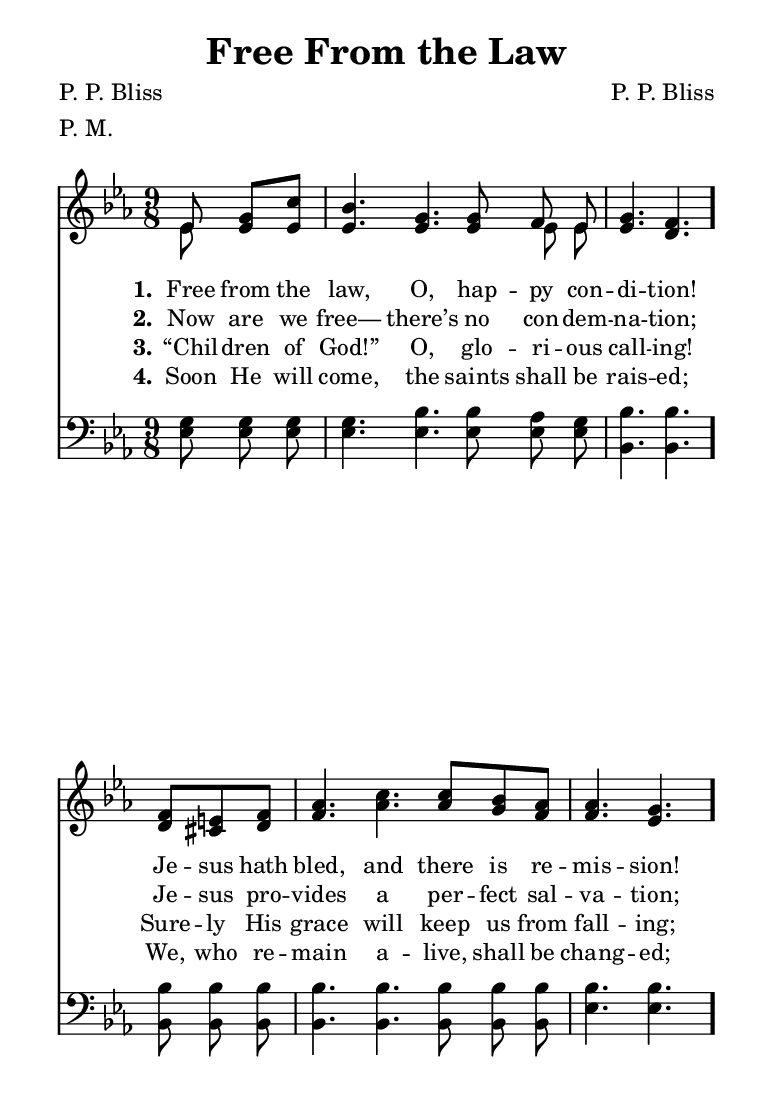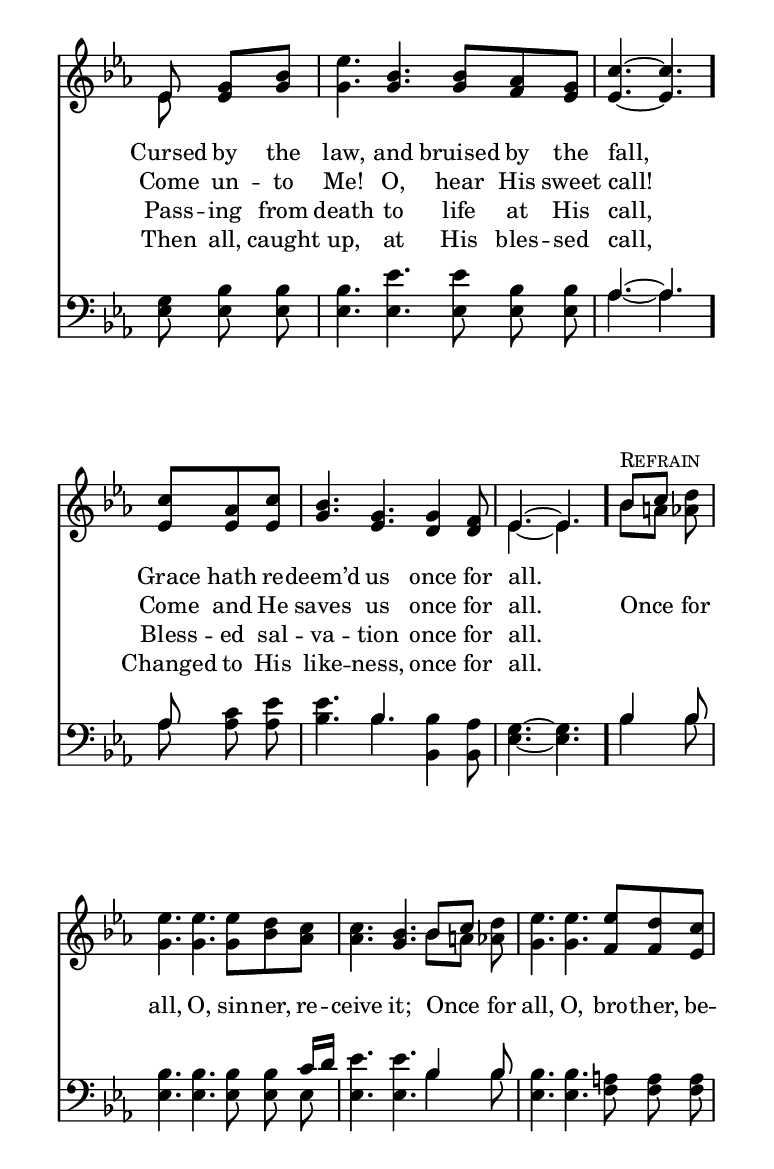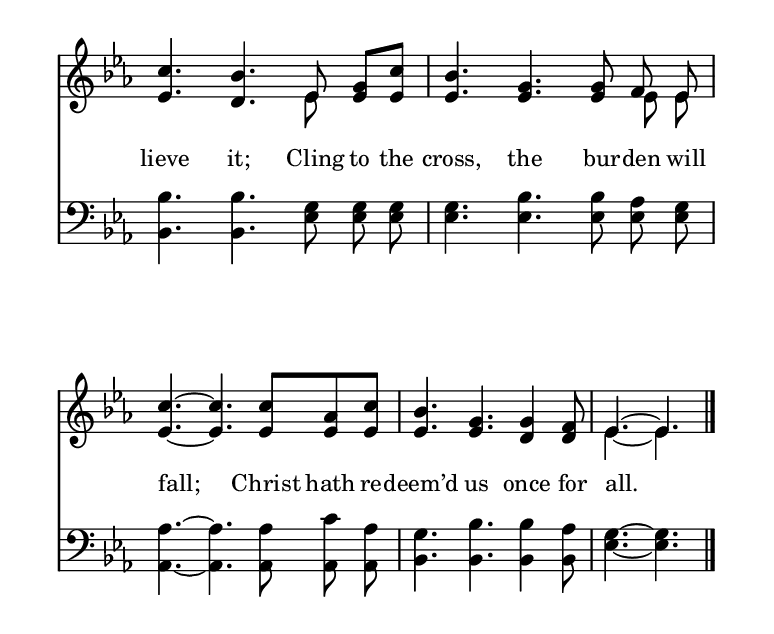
\include "common/global.ily"
\paper {
  \include "common/paper.ily"
  ragged-last-bottom = ##t
  % original has 5 systems on first page, one on second
  % that's a bit squashed for us
  systems-per-page = #(cond (is-eogsized 4) (#t #f))
  system-count = #(cond (is-eogsized 5) (#t #f))
}

\header{
  hymnnumber = "84"
  title = "Free From the Law"
  tunename = "Once For All"
  meter = "P. M."
  poet = "P. P. Bliss"
  composer = "P. P. Bliss"
  %copyright = ""
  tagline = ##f
}

% for fermata in MIDI
ta = { \tempo 4=80 }
tb = { \tempo 4=40 }

patternAA = { c8 c8 c8 | c4. c4. c8 c8 c8      | c4. c4. }
patternAB = { c8 c8 c8 | c4. c4. c4    c8      | c4. c4. }
patternAC = { c4    c8 | c4. c4. c8 c8 c16 c16 | c4. c4. }
patternAD = { c4    c8 | c4. c4. c8 c8 c8      | c4. c4. }

global = {
  \include "common/overrides.ily"
  \override Staff.TimeSignature.style = #'numbered
  \time 9/8
  \override Score.MetronomeMark.transparent = ##t % hide all fermata changes too
  \ta
  \key ees \major
  \partial 4.
  \autoBeamOff
}

notesSoprano = {
\global
\relative c' {

  \changePitch \patternAA { ees g c | bes g g f ees | g f }
  \changePitch \patternAA { f e f | aes c c bes aes | aes g }
  \changePitch \patternAA { ees g bes | ees bes bes aes g | c ~ c }
  \changePitch \patternAB { c aes c | bes g g f | ees ~ ees }

  << s^\markup { \small \caps "Refrain" }
  \changePitch \patternAA { bes'[ c] d | ees ees ees d c | c bes } >>
  \changePitch \patternAA { bes[ c] d | ees ees ees d c | c bes }
  \changePitch \patternAA { ees, g c | bes g g f ees | c' ~ c }
  \changePitch \patternAB { c aes c | bes g g f | ees ~ ees }

  \bar "|."

}
}

notesAlto = {
\global
\relative e' {

  \changePitch \patternAA { ees ees ees | ees ees ees ees ees | ees d }
  \changePitch \patternAA { d cis d | f aes aes g f | f ees }
  \changePitch \patternAA { ees ees g | g g g f ees | ees ~ ees }
  \changePitch \patternAB { ees ees ees | g ees d d | ees ~ ees }

  \changePitch \patternAA { bes'[ a] aes | g g g bes aes | aes g }
  \changePitch \patternAA { bes[ a] aes | g g f f ees | ees d }
  \changePitch \patternAA { ees ees ees | ees ees ees ees ees | ees ~ ees }
  \changePitch \patternAB { ees ees ees | ees ees d d | ees ~ ees }

}
}

notesTenor = {
\global
\relative a {

  \changePitch \patternAA { g g g | g bes bes aes g | bes bes }
  \changePitch \patternAA { bes bes bes | bes bes bes bes bes | bes bes }
  \changePitch \patternAA { g bes bes | bes ees ees bes bes | aes ~ aes }
  \changePitch \patternAB { aes c ees | ees bes bes aes | g ~ g }

  \changePitch \patternAC { bes bes | bes bes bes bes c[ d] | ees ees }
  \changePitch \patternAD { bes bes | bes bes a a a | bes bes }
  \changePitch \patternAA { g g g | g bes bes aes g | aes ~ aes }
  \changePitch \patternAB { aes c aes | g bes bes aes | g ~ g }

}
}

notesBass = {
\global
\relative f {

  \changePitch \patternAA { ees ees ees | ees ees ees ees ees | bes bes }
  \changePitch \patternAA { bes bes bes | bes bes bes bes bes | ees ees }
  \changePitch \patternAA { ees ees ees | ees ees ees ees ees | aes ~ aes }
  \changePitch \patternAB { aes aes aes | bes bes bes, bes | ees ~ ees }

  \changePitch \patternAD { bes' bes | ees, ees ees ees ees | ees ees }
  \changePitch \patternAD { bes' bes | ees, ees f f f | bes, bes }
  \changePitch \patternAA { ees ees ees | ees ees ees ees ees | aes, ~ aes }
  \changePitch \patternAB { aes aes aes | bes bes bes bes | ees ~ ees }

}
}

Refrain = \lyricmode {

Once for all, O, sin -- ner, re -- ceive it;
Once for all, O, bro -- ther, be -- lieve it;
Cling to the cross, the bur -- den will fall;
Christ hath re -- deem’d us once for all.

}

wordsA = \lyricmode {
\set stanza = "1."

Free from the law, O, hap -- py con -- di -- tion! \bar "."
Je -- sus hath bled, and there is re -- mis -- sion! \bar "."
Cursed by the law, and bruised by the fall, \bar "."
Grace hath re -- deem’d us once for all. \bar "."

}

wordsB = \lyricmode {
\set stanza = "2."

Now are we free— there’s no con -- dem -- na -- tion;
Je -- sus pro -- vides a per -- fect  sal -- va -- tion;
Come un -- to Me! O, hear His sweet call!
Come and He saves us once for all.

\Refrain

}

wordsC = \lyricmode {
\set stanza = "3."

“Chil -- dren of God!” O, glo -- ri -- ous call -- ing!
Sure -- ly His grace will keep us from fall -- ing;
Pass -- ing from death to life at His call,
Bless -- ed sal -- va -- tion once for all.

}

wordsD = \lyricmode {
\set stanza = "4."

Soon He will come, the saints shall be rais -- ed;
We, who re -- main a -- live, shall be chang -- ed;
Then all, caught up, at His bles -- sed call,
Changed to His like -- ness, once for all.

}

\score {
  \context ChoirStaff <<
    \context Staff = upper <<
      \set ChoirStaff.systemStartDelimiter = #'SystemStartBar
      \set ChoirStaff.printPartCombineTexts = ##f
      \partcombine #'(2 . 9) \notesSoprano \notesAlto
      \context NullVoice = sopranos { \voiceOne << \notesSoprano >> }
      \context NullVoice = altos { \voiceTwo << \notesAlto >> }
      \context Lyrics = one   \lyricsto sopranos \wordsA
      \context Lyrics = two   \lyricsto sopranos \wordsB
      \context Lyrics = three \lyricsto sopranos \wordsC
      \context Lyrics = four  \lyricsto sopranos \wordsD
    >>
    \context Staff = men <<
      \clef bass
      \set ChoirStaff.printPartCombineTexts = ##f
      \partcombine #'(2 . 9) \notesTenor \notesBass
      \context NullVoice = tenors { \voiceOne << \notesTenor >> }
      \context NullVoice = basses { \voiceTwo << \notesBass >> }
    >>
  >>
  \layout {
    \include "common/layout.ily"
  }
  \midi{
    \include "common/midi.ily"
  }
}

\version "2.19.49"  % necessary for upgrading to future LilyPond versions.

% vi:set et ts=2 sw=2 ai nocindent syntax=lilypond:
